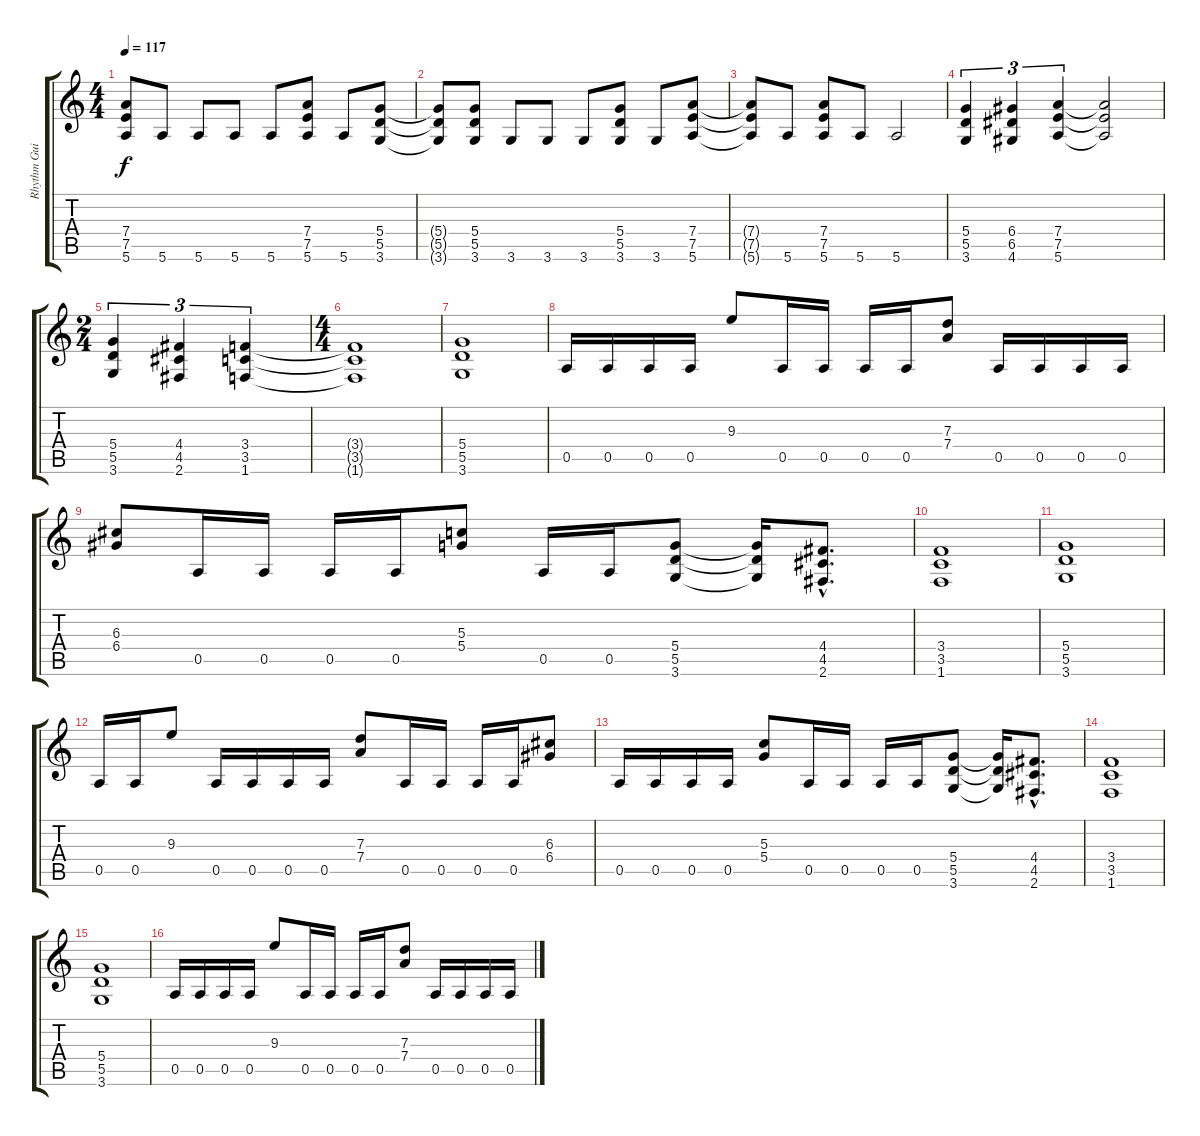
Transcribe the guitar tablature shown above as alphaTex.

\track ("Rhythm Guitar" "Rhythm Gui") {instrument distortionguitar}
\staff {score tabs}
\tuning (E4 B3 G3 D3 A2 E2) {hide}
\ts (4 4)
\tempo 117
\clef g2
\ks c
(7.4 7.5 5.6).8{dy f} 5.6.8 5.6.8 5.6.8 5.6.8 (7.4 7.5 5.6).8 5.6.8 (5.4 5.5 3.6).8 |
(5.4{t} 5.5{t} 3.6{t}).8 (5.4 5.5 3.6).8 3.6.8 3.6.8 3.6.8 (5.4 5.5 3.6).8 3.6.8 (7.4 7.5 5.6).8 |
(7.4{t} 7.5{t} 5.6{t}).8 5.6.8 (7.4 7.5 5.6).8 5.6.8 5.6.2 |
(5.4 5.5 3.6).4{tu (3 2)} (6.4 6.5 4.6).4{tu (3 2)} (7.4 7.5 5.6).4{tu (3 2)} (7.4{t} 7.5{t} 5.6{t}).2 |
\ts (2 4)
(5.4 5.5 3.6).4{tu (3 2)} (4.4 4.5 2.6).4{tu (3 2)} (3.4 3.5 1.6).4{tu (3 2)} |
\ts (4 4)
(3.4{t} 3.5{t} 1.6{t}).1 |
(5.4 5.5 3.6).1 |
0.5.16 0.5.16 0.5.16 0.5.16 9.3.8 0.5.16 0.5.16 0.5.16 0.5.16 (7.3 7.4).8 0.5.16 0.5.16 0.5.16 0.5.16 |
(6.3 6.4).8 0.5.16 0.5.16 0.5.16 0.5.16 (5.3 5.4).8 0.5.16 0.5.16 (5.4 5.5 3.6).8 (5.4{t} 5.5{t} 3.6{t}).16 (4.4{hac} 4.5{hac} 2.6{hac}).8{d} |
(3.4 3.5 1.6).1 |
(5.4 5.5 3.6).1 |
0.5.16 0.5.16 9.3.8 0.5.16 0.5.16 0.5.16 0.5.16 (7.3 7.4).8 0.5.16 0.5.16 0.5.16 0.5.16 (6.3 6.4).8 |
0.5.16 0.5.16 0.5.16 0.5.16 (5.3 5.4).8 0.5.16 0.5.16 0.5.16 0.5.16 (5.4 5.5 3.6).8 (5.4{t} 5.5{t} 3.6{t}).16 (4.4{hac} 4.5{hac} 2.6{hac}).8{d} |
(3.4 3.5 1.6).1 |
(5.4 5.5 3.6).1 |
0.5.16 0.5.16 0.5.16 0.5.16 9.3.8 0.5.16 0.5.16 0.5.16 0.5.16 (7.3 7.4).8 0.5.16 0.5.16 0.5.16 0.5.16
